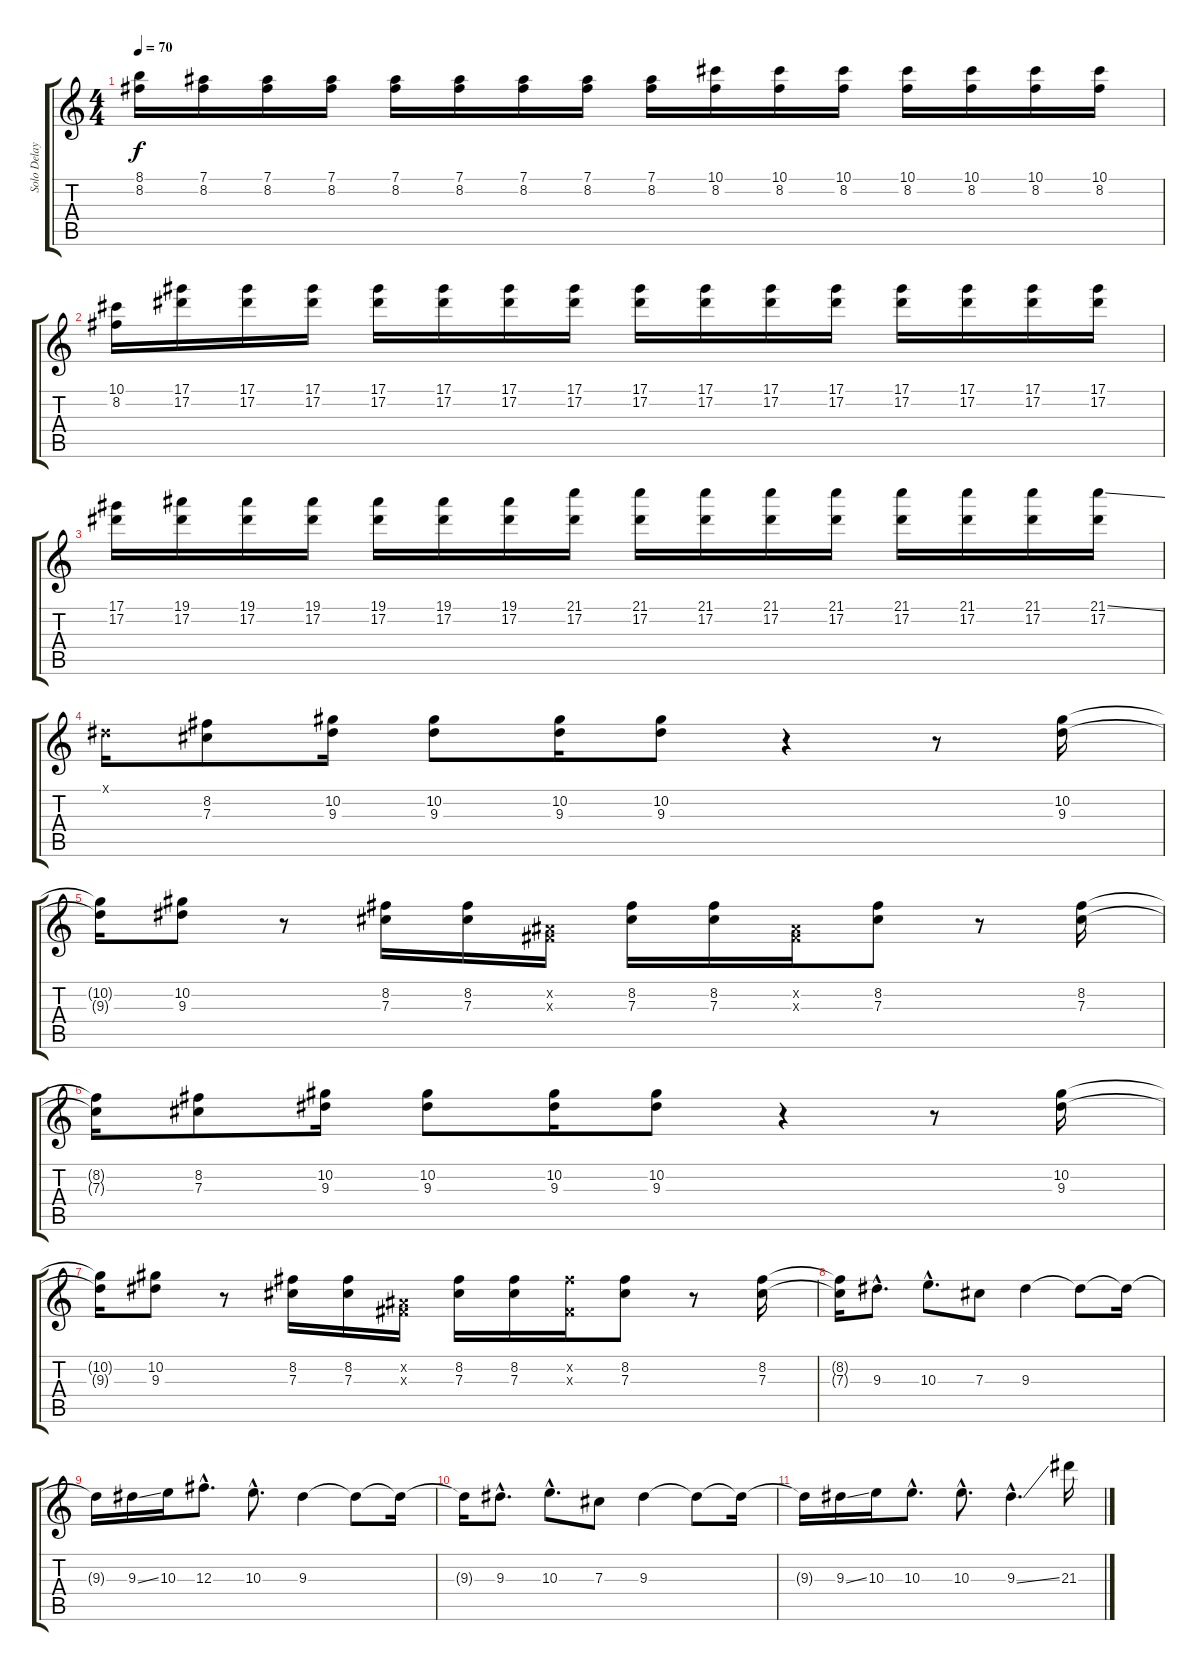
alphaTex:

\track ("Solo Delay" "Solo Delay") {instrument distortionguitar}
\staff {score tabs}
\tuning (Eb4 Bb3 Gb3 Db3 Ab2 Eb2) {hide}
\ts (4 4)
\tempo 70
\clef g2
\ks c
(8.1 8.2).16{dy f} (7.1 8.2).16 (7.1 8.2).16 (7.1 8.2).16 (7.1 8.2).16 (7.1 8.2).16 (7.1 8.2).16 (7.1 8.2).16 (7.1 8.2).16 (10.1 8.2).16 (10.1 8.2).16 (10.1 8.2).16 (10.1 8.2).16 (10.1 8.2).16 (10.1 8.2).16 (10.1 8.2).16 |
(10.1 8.2).16 (17.1 17.2).16 (17.1 17.2).16 (17.1 17.2).16 (17.1 17.2).16 (17.1 17.2).16 (17.1 17.2).16 (17.1 17.2).16 (17.1 17.2).16 (17.1 17.2).16 (17.1 17.2).16 (17.1 17.2).16 (17.1 17.2).16 (17.1 17.2).16 (17.1 17.2).16 (17.1 17.2).16 |
(17.1 17.2).16 (19.1 17.2).16 (19.1 17.2).16 (19.1 17.2).16 (19.1 17.2).16 (19.1 17.2).16 (19.1 17.2).16 (21.1 17.2).16 (21.1 17.2).16 (21.1 17.2).16 (21.1 17.2).16 (21.1 17.2).16 (21.1 17.2).16 (21.1 17.2).16 (21.1 17.2).16 (21.1{ss} 17.2).16 |
0.1{x}.16 (8.2 7.3).8 (10.2 9.3).16 (10.2 9.3).8 (10.2 9.3).16 (10.2 9.3).8 r.4 r.8 (10.2 9.3).16 |
(10.2{t} 9.3{t}).16 (10.2 9.3).8 r.8 (8.2 7.3).16 (8.2 7.3).16 (0.2{x} 0.3{x}).16 (8.2 7.3).16 (8.2 7.3).16 (0.2{x} 0.3{x}).16 (8.2 7.3).8 r.8 (8.2 7.3).16 |
(8.2{t} 7.3{t}).16 (8.2 7.3).8 (10.2 9.3).16 (10.2 9.3).8 (10.2 9.3).16 (10.2 9.3).8 r.4 r.8 (10.2 9.3).16 |
(10.2{t} 9.3{t}).16 (10.2 9.3).8 r.8 (8.2 7.3).16 (8.2 7.3).16 (0.2{x} 0.3{x}).16 (8.2 7.3).16 (8.2 7.3).16 (8.2{x} 0.3{x}).16 (8.2 7.3).8 r.8 (8.2 7.3).16 |
(8.2{t} 7.3{t}).16 9.3{hac}.8{d} 10.3{hac}.8{d} 7.3.8 9.3.4 9.3{t}.8 9.3{t}.16 |
9.3{t}.16 9.3{ss}.16 10.3.16 12.3{hac}.8{d} 10.3{hac}.8{d} 9.3.4 9.3{t}.8 9.3{t}.16 |
9.3{t}.16 9.3{hac}.8{d} 10.3{hac}.8{d} 7.3.8 9.3.4 9.3{t}.8 9.3{t}.16 |
9.3{t}.16 9.3{ss}.16 10.3.16 10.3{hac}.8{d} 10.3{hac}.8{d} 9.3{ss hac}.4{d} 21.3.16
